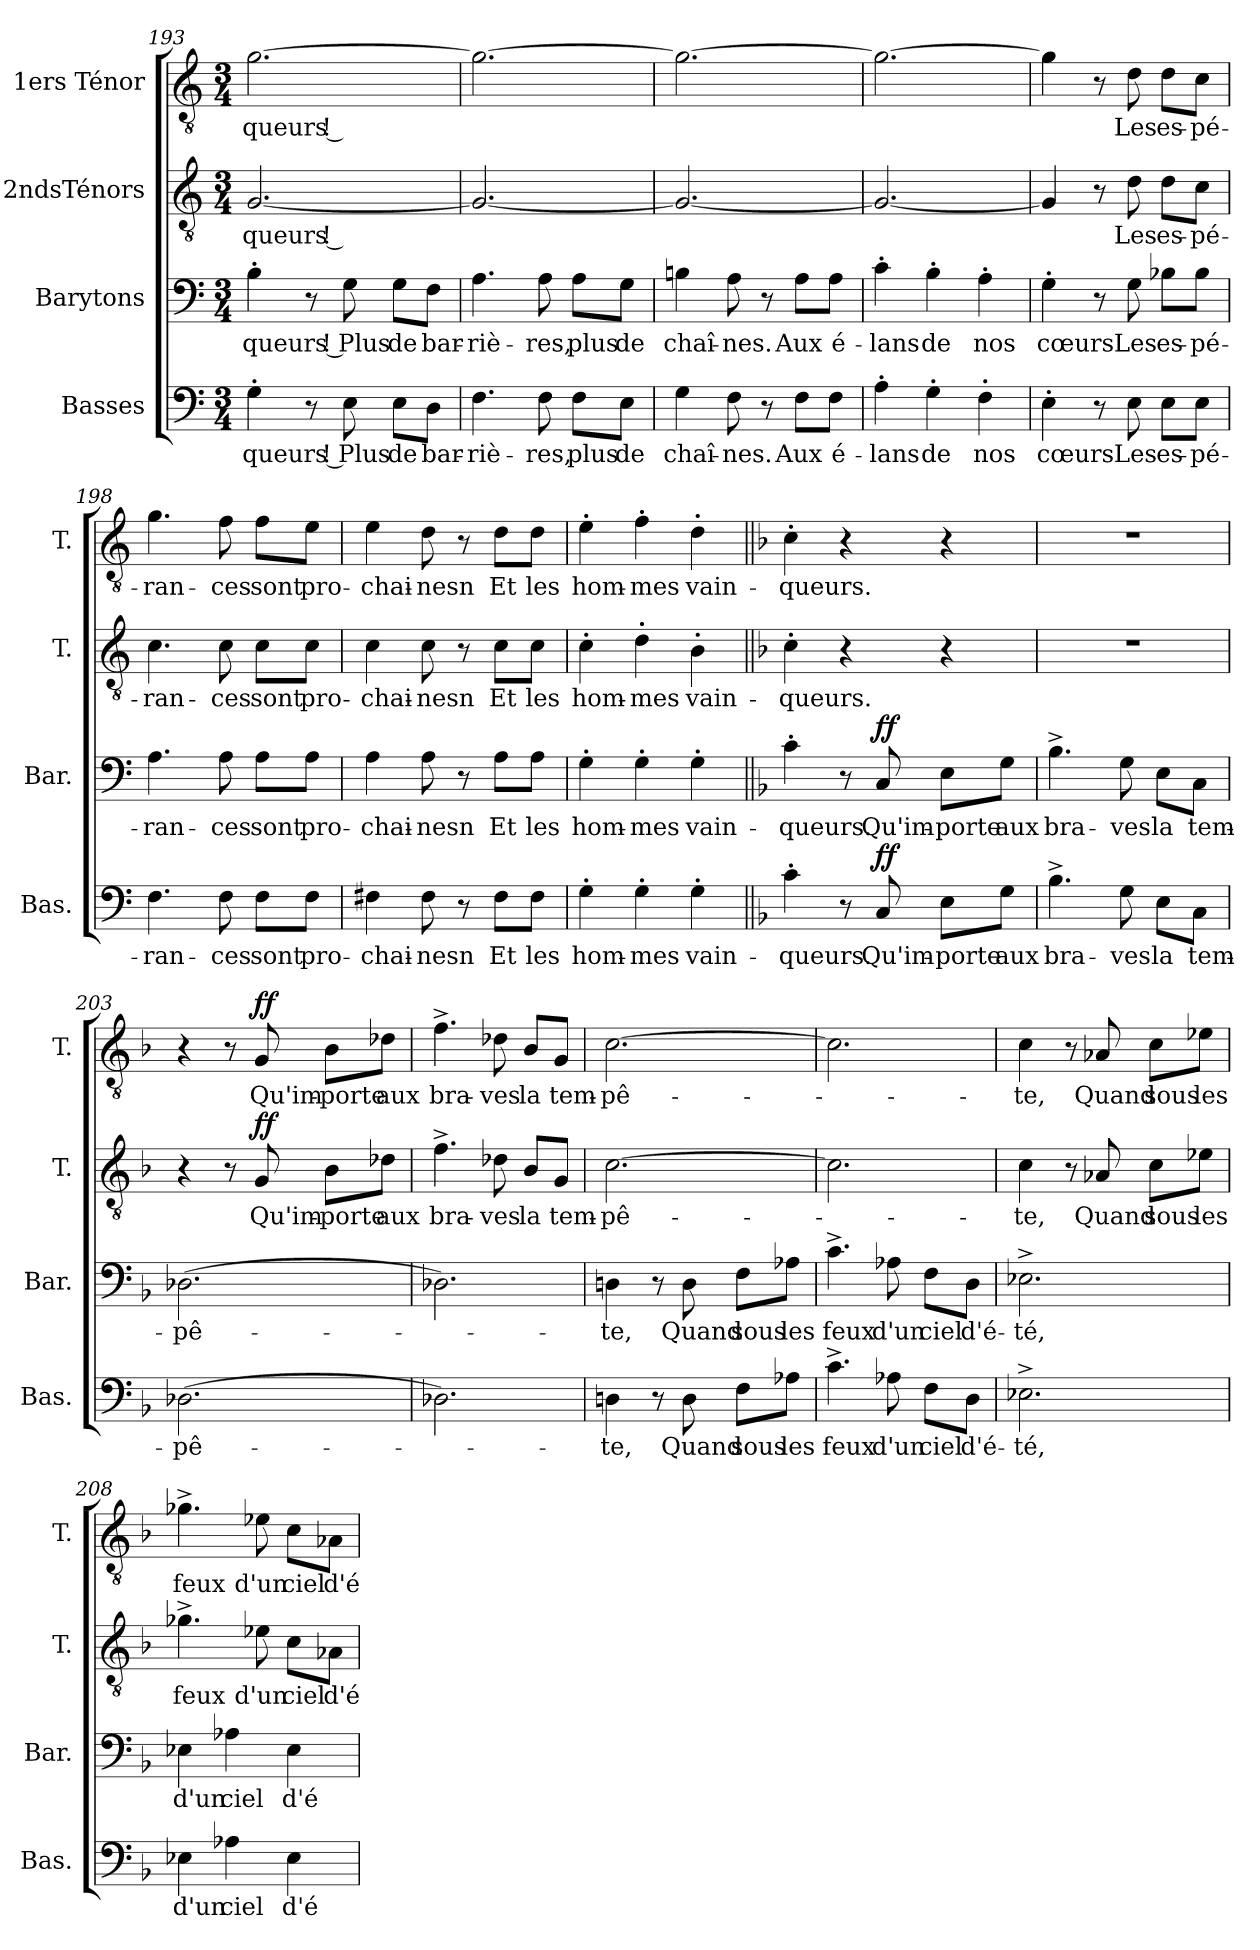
**kern	**text	**dynam	**kern	**text	**dynam	**kern	**text	**dynam	**kern	**text	**dynam
*part4	*part4	*part4	*part3	*part3	*part3	*part2	*part2	*part2	*part1	*part1	*part1
*staff4	*staff4	*staff4	*staff3	*staff3	*staff3	*staff2	*staff2	*staff2	*staff1	*staff1	*staff1
*I"Basses	*	*	*I"Barytons	*	*	*I"2ndsTénors	*	*	*I"1ers Ténor	*	*
*I'Bas.	*	*	*I'Bar.	*	*	*I'T.	*	*	*I'T.	*	*
*clefF4	*	*	*clefF4	*	*	*clefGv2	*	*	*clefGv2	*	*
*k[]	*	*	*k[]	*	*	*k[]	*	*	*k[]	*	*
*C:	*	*	*C:	*	*	*C:	*	*	*C:	*	*
*M3/4	*	*	*M3/4	*	*	*M3/4	*	*	*M3/4	*	*
=193	=193	=193	=193	=193	=193	=193	=193	=193	=193	=193	=193
!	!LO:LY:b	!	!	!LO:LY:b	!	!	!LO:LY:b	!	!	!LO:LY:b	!
4G'>\	-queurs !	.	4B'>\	-queurs !	.	[2.G/	-queurs !	.	[2.g\	-queurs !	.
8r	.	.	8r	.	.	.	.	.	.	.	.
!	!LO:LY:b	!	!	!LO:LY:b	!	!	!	!	!	!	!
8E\	Plus	.	8G\	Plus	.	.	.	.	.	.	.
!	!LO:LY:b	!	!	!LO:LY:b	!	!	!	!	!	!	!
8E\L	de	.	8G\L	de	.	.	.	.	.	.	.
!	!LO:LY:b	!	!	!LO:LY:b	!	!	!	!	!	!	!
8D\J	bar-	.	8F\J	bar-	.	.	.	.	.	.	.
=194	=194	=194	=194	=194	=194	=194	=194	=194	=194	=194	=194
!	!LO:LY:b	!	!	!LO:LY:b	!	!	!	!	!	!	!
4.F\	-riè-	.	4.A\	-riè-	.	2.G/_	.	.	2.g\_	.	.
!	!LO:LY:b	!	!	!LO:LY:b	!	!	!	!	!	!	!
8F\	-res,	.	8A\	-res,	.	.	.	.	.	.	.
!	!LO:LY:b	!	!	!LO:LY:b	!	!	!	!	!	!	!
8F\L	plus	.	8A\L	plus	.	.	.	.	.	.	.
!	!LO:LY:b	!	!	!LO:LY:b	!	!	!	!	!	!	!
8E\J	de	.	8G\J	de	.	.	.	.	.	.	.
!!LO:LB:g=z
=195	=195	=195	=195	=195	=195	=195	=195	=195	=195	=195	=195
!	!LO:LY:b	!	!	!LO:LY:b	!	!	!	!	!	!	!
4G\	chaî-	.	4Bn\	chaî-	.	2.G/_	.	.	2.g\_	.	.
!	!LO:LY:b	!	!	!LO:LY:b	!	!	!	!	!	!	!
8F\	-nes.	.	8A\	-nes.	.	.	.	.	.	.	.
8r	.	.	8r	.	.	.	.	.	.	.	.
!	!LO:LY:b	!	!	!LO:LY:b	!	!	!	!	!	!	!
8F\L	Aux	.	8A\L	Aux	.	.	.	.	.	.	.
!	!LO:LY:b	!	!	!LO:LY:b	!	!	!	!	!	!	!
8F\J	é-	.	8A\J	é-	.	.	.	.	.	.	.
=196	=196	=196	=196	=196	=196	=196	=196	=196	=196	=196	=196
!	!LO:LY:b	!	!	!LO:LY:b	!	!	!	!	!	!	!
4A'>\	-lans	.	4c'>\	-lans	.	2.G/_	.	.	2.g\_	.	.
!	!LO:LY:b	!	!	!LO:LY:b	!	!	!	!	!	!	!
4G'>\	de	.	4B'>\	de	.	.	.	.	.	.	.
!	!LO:LY:b	!	!	!LO:LY:b	!	!	!	!	!	!	!
4F'>\	nos	.	4A'>\	nos	.	.	.	.	.	.	.
=197	=197	=197	=197	=197	=197	=197	=197	=197	=197	=197	=197
!	!LO:LY:b	!	!	!LO:LY:b	!	!	!	!	!	!	!
4E'>\	cœurs	.	4G'>\	cœurs	.	4G/]	.	.	4g\]	.	.
8r	.	.	8r	.	.	8r	.	.	8r	.	.
!	!LO:LY:b	!	!	!LO:LY:b	!	!	!LO:LY:b	!	!	!LO:LY:b	!
8E\	Les	.	8G\	Les	.	8d\	Les	.	8d\	Les	.
!	!LO:LY:b	!	!	!LO:LY:b	!	!	!LO:LY:b	!	!	!LO:LY:b	!
8E\L	es-	.	8B-X\L	es-	.	8d\L	es-	.	8d\L	es-	.
!	!LO:LY:b	!	!	!LO:LY:b	!	!	!LO:LY:b	!	!	!LO:LY:b	!
8E\J	-pé-	.	8B-\J	-pé-	.	8c\J	-pé-	.	8c\J	-pé-	.
=198	=198	=198	=198	=198	=198	=198	=198	=198	=198	=198	=198
!	!LO:LY:b	!	!	!LO:LY:b	!	!	!LO:LY:b	!	!	!LO:LY:b	!
4.F\	-ran-	.	4.A\	-ran-	.	4.c\	-ran-	.	4.g\	-ran-	.
!	!LO:LY:b	!	!	!LO:LY:b	!	!	!LO:LY:b	!	!	!LO:LY:b	!
8F\	-ces	.	8A\	-ces	.	8c\	-ces	.	8f\	-ces	.
!	!LO:LY:b	!	!	!LO:LY:b	!	!	!LO:LY:b	!	!	!LO:LY:b	!
8F\L	sont	.	8A\L	sont	.	8c\L	sont	.	8f\L	sont	.
!	!LO:LY:b	!	!	!LO:LY:b	!	!	!LO:LY:b	!	!	!LO:LY:b	!
8F\J	pro-	.	8A\J	pro-	.	8c\J	pro-	.	8e\J	pro-	.
=199	=199	=199	=199	=199	=199	=199	=199	=199	=199	=199	=199
!	!LO:LY:b	!	!	!LO:LY:b	!	!	!LO:LY:b	!	!	!LO:LY:b	!
4F#X\	-chai-	.	4A\	-chai-	.	4c\	-chai-	.	4e\	-chai-	.
!	!LO:LY:b	!	!	!LO:LY:b	!	!	!LO:LY:b	!	!	!LO:LY:b	!
8F#\	-nesn	.	8A\	-nesn	.	8c\	-nesn	.	8d\	-nesn	.
8r	.	.	8r	.	.	8r	.	.	8r	.	.
!	!LO:LY:b	!	!	!LO:LY:b	!	!	!LO:LY:b	!	!	!LO:LY:b	!
8F#\L	Et	.	8A\L	Et	.	8c\L	Et	.	8d\L	Et	.
!	!LO:LY:b	!	!	!LO:LY:b	!	!	!LO:LY:b	!	!	!LO:LY:b	!
8F#\J	les	.	8A\J	les	.	8c\J	les	.	8d\J	les	.
=200	=200	=200	=200	=200	=200	=200	=200	=200	=200	=200	=200
!	!LO:LY:b	!	!	!LO:LY:b	!	!	!LO:LY:b	!	!	!LO:LY:b	!
4G'>\	hom-	.	4G'>\	hom-	.	4c'>\	hom-	.	4e'>\	hom-	.
!	!LO:LY:b	!	!	!LO:LY:b	!	!	!LO:LY:b	!	!	!LO:LY:b	!
4G'>\	-mes	.	4G'>\	-mes	.	4d'>\	-mes	.	4f'>\	-mes	.
!	!LO:LY:b	!	!	!LO:LY:b	!	!	!LO:LY:b	!	!	!LO:LY:b	!
4G'>\	vain-	.	4G'>\	vain-	.	4B'>\	vain-	.	4d'>\	vain-	.
!!LO:PB:g=z
=201||	=201||	=201||	=201||	=201||	=201||	=201||	=201||	=201||	=201||	=201||	=201||
*k[b-]	*	*	*k[b-]	*	*	*k[b-]	*	*	*k[b-]	*	*
*F:	*	*	*F:	*	*	*F:	*	*	*F:	*	*
!	!LO:LY:b	!	!	!LO:LY:b	!	!	!LO:LY:b	!	!	!LO:LY:b	!
4c'>\	-queurs.	.	4c'>\	-queurs.	.	4c'>\	-queurs.	.	4c'>\	-queurs.	.
8r	.	.	8r	.	.	4r	.	.	4r	.	.
!	!LO:LY:b	!LO:DY:a	!	!LO:LY:b	!LO:DY:a	!	!	!	!	!	!
8C/	Qu'im-	ff	8C/	Qu'im-	ff	.	.	.	.	.	.
!	!LO:LY:b	!	!	!LO:LY:b	!	!	!	!	!	!	!
8E\L	-porte	.	8E\L	-porte	.	4r	.	.	4r	.	.
!	!LO:LY:b	!	!	!LO:LY:b	!	!	!	!	!	!	!
8G\J	aux	.	8G\J	aux	.	.	.	.	.	.	.
=202	=202	=202	=202	=202	=202	=202	=202	=202	=202	=202	=202
!	!LO:LY:b	!	!	!LO:LY:b	!	!	!	!	!	!	!
4.B-^>\	bra-	.	4.B-^>\	bra-	.	2.r	.	.	2.r	.	.
!	!LO:LY:b	!	!	!LO:LY:b	!	!	!	!	!	!	!
8G\	-ves	.	8G\	-ves	.	.	.	.	.	.	.
!	!LO:LY:b	!	!	!LO:LY:b	!	!	!	!	!	!	!
8E\L	la	.	8E\L	la	.	.	.	.	.	.	.
!	!LO:LY:b	!	!	!LO:LY:b	!	!	!	!	!	!	!
8C\J	tem-	.	8C\J	tem-	.	.	.	.	.	.	.
=203	=203	=203	=203	=203	=203	=203	=203	=203	=203	=203	=203
!	!LO:LY:b	!	!	!LO:LY:b	!	!	!	!	!	!	!
[2.D-X\	-pê-	.	[2.D-X\	-pê-	.	4r	.	.	4r	.	.
.	.	.	.	.	.	8r	.	.	8r	.	.
!	!	!	!	!	!	!	!LO:LY:b	!LO:DY:a	!	!LO:LY:b	!LO:DY:a
.	.	.	.	.	.	8G/	Qu'im-	ff	8G/	Qu'im-	ff
!	!	!	!	!	!	!	!LO:LY:b	!	!	!LO:LY:b	!
.	.	.	.	.	.	8B-\L	-porte	.	8B-\L	-porte	.
!	!	!	!	!	!	!	!LO:LY:b	!	!	!LO:LY:b	!
.	.	.	.	.	.	8d-X\J	aux	.	8d-X\J	aux	.
=204	=204	=204	=204	=204	=204	=204	=204	=204	=204	=204	=204
!	!	!	!	!	!	!	!LO:LY:b	!	!	!LO:LY:b	!
2.D-X\]	.	.	2.D-X\]	.	.	4.f^>\	-bra-	.	4.f^>\	bra-	.
!	!	!	!	!	!	!	!LO:LY:b	!	!	!LO:LY:b	!
.	.	.	.	.	.	8d-X\	ves	.	8d-X\	-ves	.
!	!	!	!	!	!	!	!LO:LY:b	!	!	!LO:LY:b	!
.	.	.	.	.	.	8B-/L	la	.	8B-/L	la	.
!	!	!	!	!	!	!	!LO:LY:b	!	!	!LO:LY:b	!
.	.	.	.	.	.	8G/J	tem-	.	8G/J	tem-	.
=205	=205	=205	=205	=205	=205	=205	=205	=205	=205	=205	=205
!	!LO:LY:b	!	!	!LO:LY:b	!	!	!LO:LY:b	!	!	!LO:LY:b	!
4Dn\	-te,	.	4Dn\	-te,	.	[2.c\	-pê-	.	[2.c\	-pê-	.
8r	.	.	8r	.	.	.	.	.	.	.	.
!	!LO:LY:b	!	!	!LO:LY:b	!	!	!	!	!	!	!
8D\	Quand	.	8D\	Quand	.	.	.	.	.	.	.
!	!LO:LY:b	!	!	!LO:LY:b	!	!	!	!	!	!	!
8F\L	sous	.	8F\L	sous	.	.	.	.	.	.	.
!	!LO:LY:b	!	!	!LO:LY:b	!	!	!	!	!	!	!
8A-X\J	les	.	8A-X\J	les	.	.	.	.	.	.	.
!!LO:LB:g=z
=206	=206	=206	=206	=206	=206	=206	=206	=206	=206	=206	=206
!	!LO:LY:b	!	!	!LO:LY:b	!	!	!	!	!	!	!
4.c^>\	feux	.	4.c^>\	feux	.	2.c\]	.	.	2.c\]	.	.
!	!LO:LY:b	!	!	!LO:LY:b	!	!	!	!	!	!	!
8A-X\	d'un	.	8A-X\	d'un	.	.	.	.	.	.	.
!	!LO:LY:b	!	!	!LO:LY:b	!	!	!	!	!	!	!
8F\L	ciel	.	8F\L	ciel	.	.	.	.	.	.	.
!	!LO:LY:b	!	!	!LO:LY:b	!	!	!	!	!	!	!
8D\J	d'é-	.	8D\J	d'é-	.	.	.	.	.	.	.
=207	=207	=207	=207	=207	=207	=207	=207	=207	=207	=207	=207
!	!LO:LY:b	!	!	!LO:LY:b	!	!	!LO:LY:b	!	!	!LO:LY:b	!
2.E-X^>\	-té,	.	2.E-X^>\	-té,	.	4c\	-te,	.	4c\	-te,	.
.	.	.	.	.	.	8r	.	.	8r	.	.
!	!	!	!	!	!	!	!LO:LY:b	!	!	!LO:LY:b	!
.	.	.	.	.	.	8A-X/	Quand	.	8A-X/	Quand	.
!	!	!	!	!	!	!	!LO:LY:b	!	!	!LO:LY:b	!
.	.	.	.	.	.	8c\L	sous	.	8c\L	sous	.
!	!	!	!	!	!	!	!LO:LY:b	!	!	!LO:LY:b	!
.	.	.	.	.	.	8e-X\J	les	.	8e-X\J	les	.
=208	=208	=208	=208	=208	=208	=208	=208	=208	=208	=208	=208
!	!LO:LY:b	!	!	!LO:LY:b	!	!	!LO:LY:b	!	!	!LO:LY:b	!
4E-X\	d'un	.	4E-X\	d'un	.	4.g-X^>\	feux	.	4.g-X^>\	feux	.
!	!LO:LY:b	!	!	!LO:LY:b	!	!	!	!	!	!	!
4A-X\	ciel	.	4A-X\	ciel	.	.	.	.	.	.	.
!	!	!	!	!	!	!	!LO:LY:b	!	!	!LO:LY:b	!
.	.	.	.	.	.	8e-X\	d'un	.	8e-X\	d'un	.
!	!LO:LY:b	!	!	!LO:LY:b	!	!	!LO:LY:b	!	!	!LO:LY:b	!
4E-\	d'é-	.	4E-\	d'é-	.	8c\L	ciel	.	8c\L	ciel	.
!	!	!	!	!	!	!	!LO:LY:b	!	!	!LO:LY:b	!
.	.	.	.	.	.	8A-X\J	d'é-	.	8A-X\J	d'é-	.
=	=	=	=	=	=	=	=	=	=	=	=
*-	*-	*-	*-	*-	*-	*-	*-	*-	*-	*-	*-
